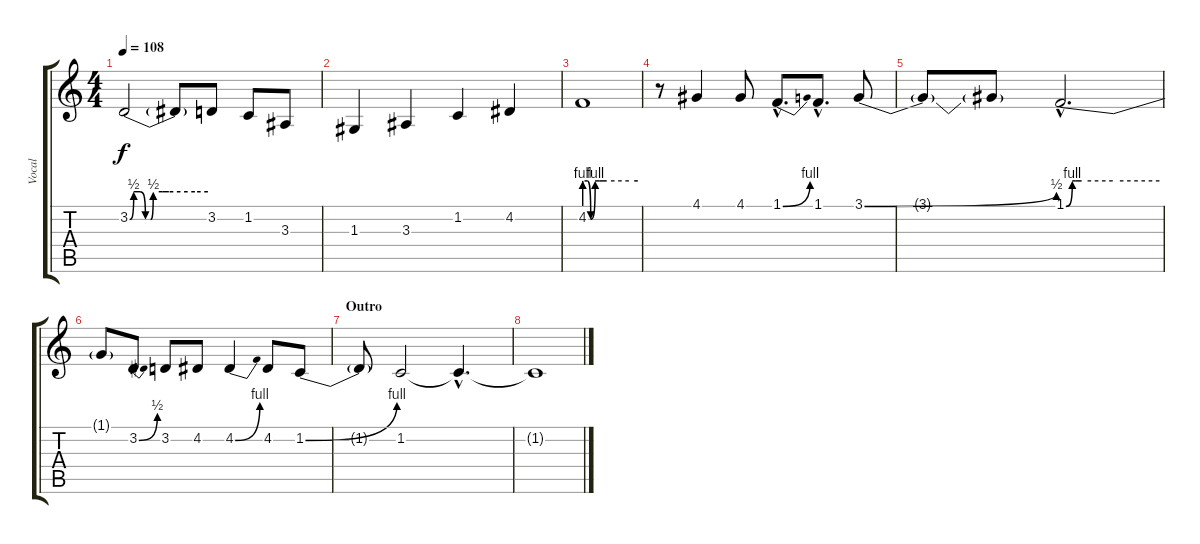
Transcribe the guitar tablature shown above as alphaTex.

\track ("Vocal" "Vocal") {instrument sopranosax}
\staff {score tabs}
\tuning (E4 B3 G3 D3 A2 E2) {hide}
\ts (4 4)
\tempo 108
\clef g2
\ks c
3.2{be (custom 0 0 3 2 8 2 12 0 16 0 18 2 25 2 30 2 50 2 60 2)}.2{dy f} 3.2{t}.8 3.2.8 1.2.8 3.3.8 |
1.3.4 3.3.4 1.2.4 4.2.4 |
4.2{be (custom 0 4 3 4 7 0 12 4 17 4 25 4 50 4 60 4)}.1 |
r.8 4.1.4 4.1.8 1.1{be (bend 0 0 60 4) hac}.8{d} 1.1{hac}.8{d} 3.1{be (bend 0 0 60 2)}.8 |
3.1{t}.8 3.1{t}.8 1.1{be (custom 0 0 4 4 6 4 10 4 30 4 60 4) hac}.2{d} |
1.1{t}.8 3.2{be (bend 0 0 60 2)}.8 3.2.8 4.2.8 4.2{be (bend 0 0 60 4)}.4 4.2.8 1.2{be (bend 0 0 60 4)}.8 |
\section ("" "Outro")
1.2{t}.8 1.2.2 1.2{hac t}.4{d} |
1.2{t}.1
